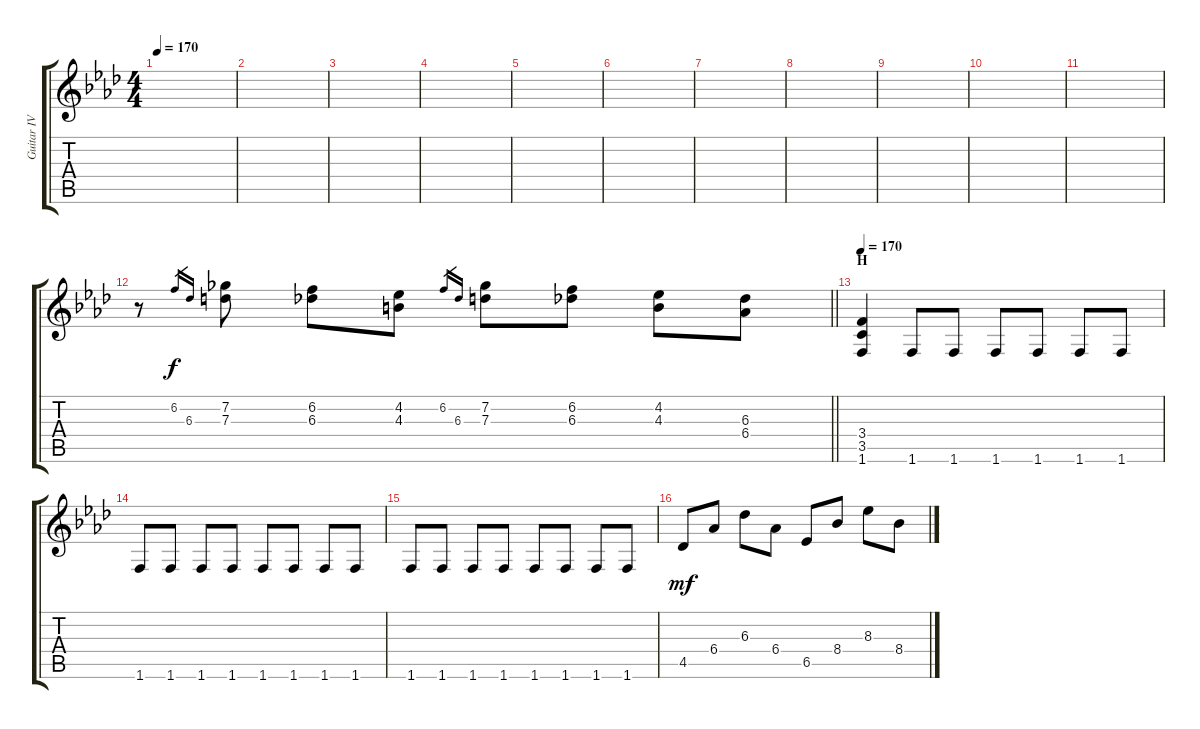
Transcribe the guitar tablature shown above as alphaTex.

\track ("Guitar IV (Rythm)" "Guitar IV ") {instrument distortionguitar}
\staff {score tabs}
\tuning (E4 B3 G3 D3 A2 E2) {hide}
\ts (4 4)
\tempo 170
\clef g2
\ks ab
|
|
|
|
|
|
|
|
|
|
|
\barLineRight lightlight
r.8 6.2.16{gr} 6.3.16{gr} (7.2 7.3).8 (6.2 6.3).8 (4.2 4.3).8 6.2.16{gr} 6.3.16{gr} (7.2 7.3).8 (6.2 6.3).8 (4.2 4.3).8 (6.3 6.4).8 |
\section ("" "H")
\tempo 170
(3.4 3.5 1.6).4 1.6.8 1.6.8 1.6.8 1.6.8 1.6.8 1.6.8 |
1.6.8 1.6.8 1.6.8 1.6.8 1.6.8 1.6.8 1.6.8 1.6.8 |
1.6.8 1.6.8 1.6.8 1.6.8 1.6.8 1.6.8 1.6.8 1.6.8 |
4.5.8{dy mf} 6.4.8 6.3.8 6.4.8 6.5.8 8.4.8 8.3.8 8.4.8
